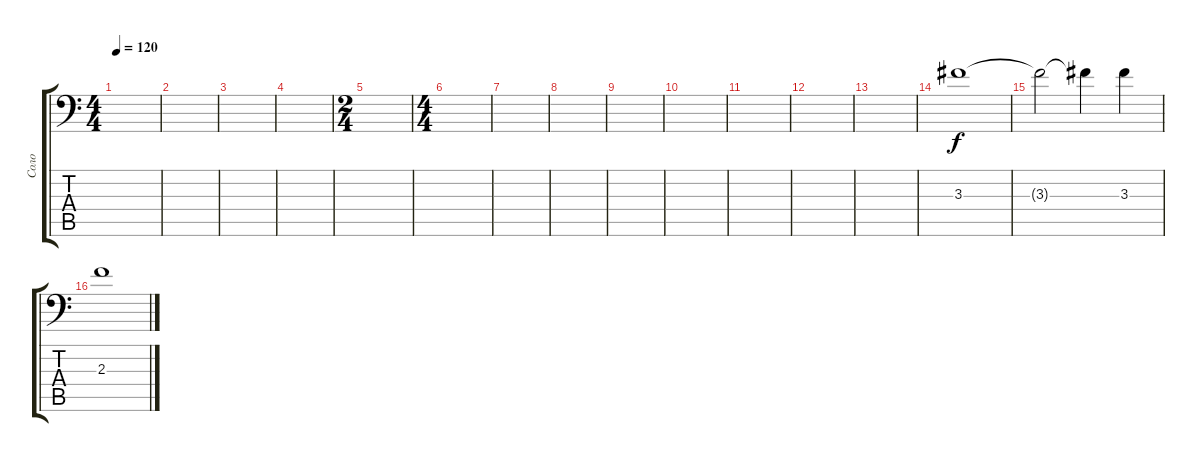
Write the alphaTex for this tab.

\track ("Соло" "Соло") {instrument distortionguitar}
\staff {score tabs}
\tuning (C4 G3 Eb3 Bb2 F2 Bb1) {hide}
\ts (4 4)
\tempo 120
\clef f4
\ks c
|
|
|
|
\ts (2 4)
|
\ts (4 4)
|
|
|
|
|
|
|
|
3.3.1{volume 10} |
3.3{t}.2 3.3{t}.4 3.3.4 |
2.3.1{volume 10}
